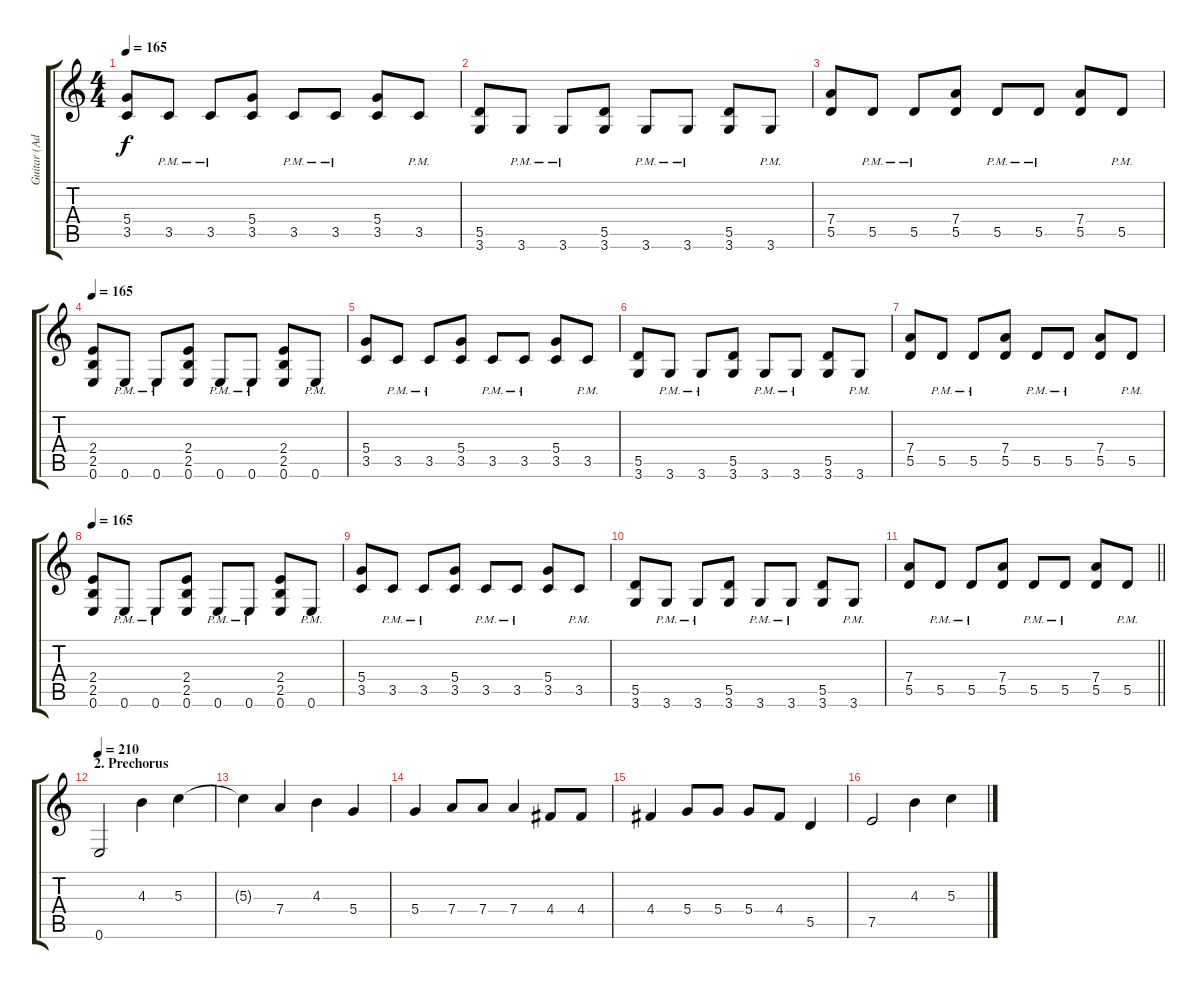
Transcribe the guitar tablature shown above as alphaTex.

\track ("Guitar (Adrian Smith)" "Guitar (Ad") {instrument electricguitarjazz}
\staff {score tabs}
\tuning (E4 B3 G3 D3 A2 E2) {hide}
\ts (4 4)
\tempo 165
\clef g2
\ks c
(5.4 3.5).8{dy f} 3.5{pm}.8 3.5{pm}.8 (5.4 3.5).8 3.5{pm}.8 3.5{pm}.8 (5.4 3.5).8 3.5{pm}.8 |
(5.5 3.6).8 3.6{pm}.8 3.6{pm}.8 (5.5 3.6).8 3.6{pm}.8 3.6{pm}.8 (5.5 3.6).8 3.6{pm}.8 |
(7.4 5.5).8 5.5{pm}.8 5.5{pm}.8 (7.4 5.5).8 5.5{pm}.8 5.5{pm}.8 (7.4 5.5).8 5.5{pm}.8 |
\tempo 165
(2.4 2.5 0.6).8{instrument overdrivenguitar} 0.6{pm}.8 0.6{pm}.8 (2.4 2.5 0.6).8 0.6{pm}.8 0.6{pm}.8 (2.4 2.5 0.6).8 0.6{pm}.8 |
(5.4 3.5).8 3.5{pm}.8 3.5{pm}.8 (5.4 3.5).8 3.5{pm}.8 3.5{pm}.8 (5.4 3.5).8 3.5{pm}.8 |
(5.5 3.6).8 3.6{pm}.8 3.6{pm}.8 (5.5 3.6).8 3.6{pm}.8 3.6{pm}.8 (5.5 3.6).8 3.6{pm}.8 |
(7.4 5.5).8 5.5{pm}.8 5.5{pm}.8 (7.4 5.5).8 5.5{pm}.8 5.5{pm}.8 (7.4 5.5).8 5.5{pm}.8 |
\tempo 165
(2.4 2.5 0.6).8{instrument overdrivenguitar} 0.6{pm}.8 0.6{pm}.8 (2.4 2.5 0.6).8 0.6{pm}.8 0.6{pm}.8 (2.4 2.5 0.6).8 0.6{pm}.8 |
(5.4 3.5).8 3.5{pm}.8 3.5{pm}.8 (5.4 3.5).8 3.5{pm}.8 3.5{pm}.8 (5.4 3.5).8 3.5{pm}.8 |
(5.5 3.6).8 3.6{pm}.8 3.6{pm}.8 (5.5 3.6).8 3.6{pm}.8 3.6{pm}.8 (5.5 3.6).8 3.6{pm}.8 |
\barLineRight lightlight
(7.4 5.5).8 5.5{pm}.8 5.5{pm}.8 (7.4 5.5).8 5.5{pm}.8 5.5{pm}.8 (7.4 5.5).8 5.5{pm}.8 |
\section ("" "2. Prechorus")
\tempo 210
0.6.2 4.3.4 5.3.4 |
5.3{t}.4 7.4.4 4.3.4 5.4.4 |
5.4.4 7.4.8 7.4.8 7.4.4 4.4.8 4.4.8 |
4.4.4 5.4.8 5.4.8 5.4.8 4.4.8 5.5.4 |
7.5.2 4.3.4 5.3.4
